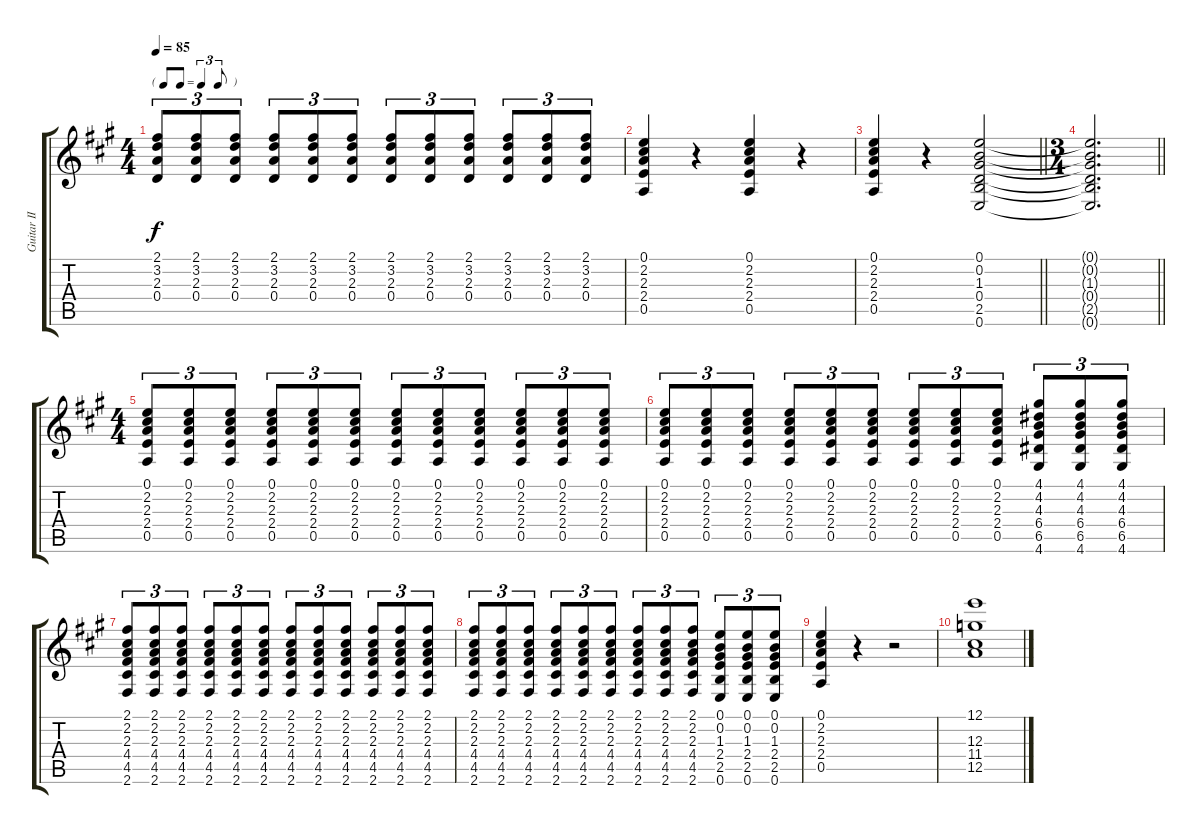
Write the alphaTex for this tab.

\track ("Guitar II" "Guitar II") {instrument electricguitarjazz}
\staff {score tabs}
\tuning (E4 B3 G3 D3 A2 E2) {hide}
\ts (4 4)
\tf triplet8th
\tempo 85
\clef g2
\ks a
(2.1 3.2 2.3 0.4).8{tu (3 2) dy f} (2.1 3.2 2.3 0.4).8{tu (3 2)} (2.1 3.2 2.3 0.4).8{tu (3 2)} (2.1 3.2 2.3 0.4).8{tu (3 2)} (2.1 3.2 2.3 0.4).8{tu (3 2)} (2.1 3.2 2.3 0.4).8{tu (3 2)} (2.1 3.2 2.3 0.4).8{tu (3 2)} (2.1 3.2 2.3 0.4).8{tu (3 2)} (2.1 3.2 2.3 0.4).8{tu (3 2)} (2.1 3.2 2.3 0.4).8{tu (3 2)} (2.1 3.2 2.3 0.4).8{tu (3 2)} (2.1 3.2 2.3 0.4).8{tu (3 2)} |
(0.1 2.2 2.3 2.4 0.5).4 r.4 (0.1 2.2 2.3 2.4 0.5).4 r.4 |
\barLineRight lightlight
(0.1 2.2 2.3 2.4 0.5).4 r.4 (0.1 0.2 1.3 0.4 2.5 0.6).2 |
\ts (3 4)
\barLineRight lightlight
(0.1{t} 0.2{t} 1.3{t} 0.4{t} 2.5{t} 0.6{t}).2{d} |
\ts (4 4)
(0.1 2.2 2.3 2.4 0.5).8{tu (3 2)} (0.1 2.2 2.3 2.4 0.5).8{tu (3 2)} (0.1 2.2 2.3 2.4 0.5).8{tu (3 2)} (0.1 2.2 2.3 2.4 0.5).8{tu (3 2)} (0.1 2.2 2.3 2.4 0.5).8{tu (3 2)} (0.1 2.2 2.3 2.4 0.5).8{tu (3 2)} (0.1 2.2 2.3 2.4 0.5).8{tu (3 2)} (0.1 2.2 2.3 2.4 0.5).8{tu (3 2)} (0.1 2.2 2.3 2.4 0.5).8{tu (3 2)} (0.1 2.2 2.3 2.4 0.5).8{tu (3 2)} (0.1 2.2 2.3 2.4 0.5).8{tu (3 2)} (0.1 2.2 2.3 2.4 0.5).8{tu (3 2)} |
(0.1 2.2 2.3 2.4 0.5).8{tu (3 2)} (0.1 2.2 2.3 2.4 0.5).8{tu (3 2)} (0.1 2.2 2.3 2.4 0.5).8{tu (3 2)} (0.1 2.2 2.3 2.4 0.5).8{tu (3 2)} (0.1 2.2 2.3 2.4 0.5).8{tu (3 2)} (0.1 2.2 2.3 2.4 0.5).8{tu (3 2)} (0.1 2.2 2.3 2.4 0.5).8{tu (3 2)} (0.1 2.2 2.3 2.4 0.5).8{tu (3 2)} (0.1 2.2 2.3 2.4 0.5).8{tu (3 2)} (4.1 4.2 4.3 6.4 6.5 4.6).8{tu (3 2)} (4.1 4.2 4.3 6.4 6.5 4.6).8{tu (3 2)} (4.1 4.2 4.3 6.4 6.5 4.6).8{tu (3 2)} |
(2.1 2.2 2.3 4.4 4.5 2.6).8{tu (3 2)} (2.1 2.2 2.3 4.4 4.5 2.6).8{tu (3 2)} (2.1 2.2 2.3 4.4 4.5 2.6).8{tu (3 2)} (2.1 2.2 2.3 4.4 4.5 2.6).8{tu (3 2)} (2.1 2.2 2.3 4.4 4.5 2.6).8{tu (3 2)} (2.1 2.2 2.3 4.4 4.5 2.6).8{tu (3 2)} (2.1 2.2 2.3 4.4 4.5 2.6).8{tu (3 2)} (2.1 2.2 2.3 4.4 4.5 2.6).8{tu (3 2)} (2.1 2.2 2.3 4.4 4.5 2.6).8{tu (3 2)} (2.1 2.2 2.3 4.4 4.5 2.6).8{tu (3 2)} (2.1 2.2 2.3 4.4 4.5 2.6).8{tu (3 2)} (2.1 2.2 2.3 4.4 4.5 2.6).8{tu (3 2)} |
(2.1 2.2 2.3 4.4 4.5 2.6).8{tu (3 2)} (2.1 2.2 2.3 4.4 4.5 2.6).8{tu (3 2)} (2.1 2.2 2.3 4.4 4.5 2.6).8{tu (3 2)} (2.1 2.2 2.3 4.4 4.5 2.6).8{tu (3 2)} (2.1 2.2 2.3 4.4 4.5 2.6).8{tu (3 2)} (2.1 2.2 2.3 4.4 4.5 2.6).8{tu (3 2)} (2.1 2.2 2.3 4.4 4.5 2.6).8{tu (3 2)} (2.1 2.2 2.3 4.4 4.5 2.6).8{tu (3 2)} (2.1 2.2 2.3 4.4 4.5 2.6).8{tu (3 2)} (0.1 0.2 1.3 2.4 2.5 0.6).8{tu (3 2)} (0.1 0.2 1.3 2.4 2.5 0.6).8{tu (3 2)} (0.1 0.2 1.3 2.4 2.5 0.6).8{tu (3 2)} |
(0.1 2.2 2.3 2.4 0.5).4 r.4 r.2 |
(12.1 12.3 11.4 12.5).1
